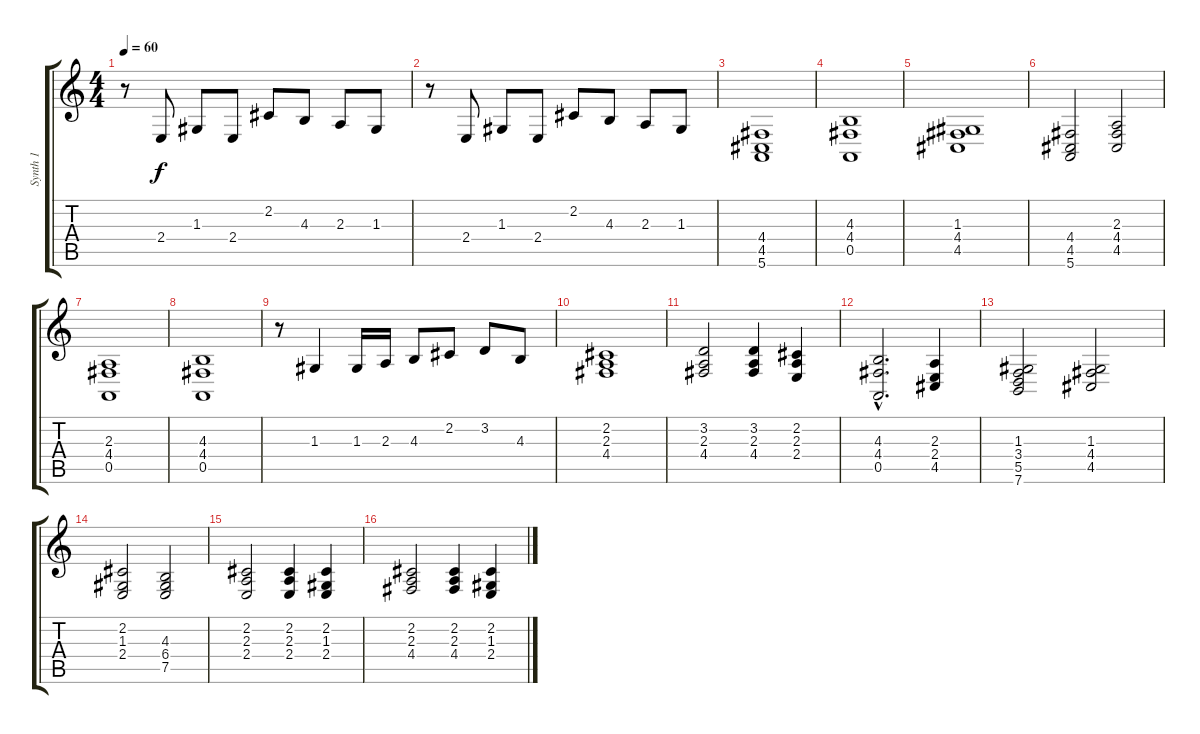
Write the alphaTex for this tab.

\track ("Synth 1" "Synth 1") {instrument churchorgan}
\staff {score tabs}
\tuning (E4 B3 G3 D3 A2 E2) {hide}
\ts (4 4)
\tempo 60
\clef g2
\ks c
r.8{dy f instrument churchorgan} 2.4.8 1.3.8 2.4.8 2.2.8 4.3.8 2.3.8 1.3.8 |
r.8 2.4.8 1.3.8 2.4.8 2.2.8 4.3.8 2.3.8 1.3.8 |
(4.4 4.5 5.6).1 |
(4.3 4.4 0.5).1 |
(1.3 4.4 4.5).1 |
(4.4 4.5 5.6).2 (2.3 4.4 4.5).2 |
(2.3 4.4 0.5).1 |
(4.3 4.4 0.5).1 |
r.8 1.3.4 1.3.16 2.3.16 4.3.8 2.2.8 3.2.8 4.3.8 |
(2.2 2.3 4.4).1 |
(3.2 2.3 4.4).2 (3.2 2.3 4.4).4 (2.2 2.3 2.4).4 |
(4.3{hac} 4.4{hac} 0.5{hac}).2{d} (2.3 2.4 4.5).4 |
(1.3 3.4 5.5 7.6).2 (1.3 4.4 4.5).2 |
(2.2 1.3 2.4).2 (4.3 6.4 7.5).2 |
(2.2 2.3 2.4).2 (2.2 2.3 2.4).4 (2.2 1.3 2.4).4 |
(2.2 2.3 4.4).2 (2.2 2.3 4.4).4 (2.2 1.3 2.4).4
